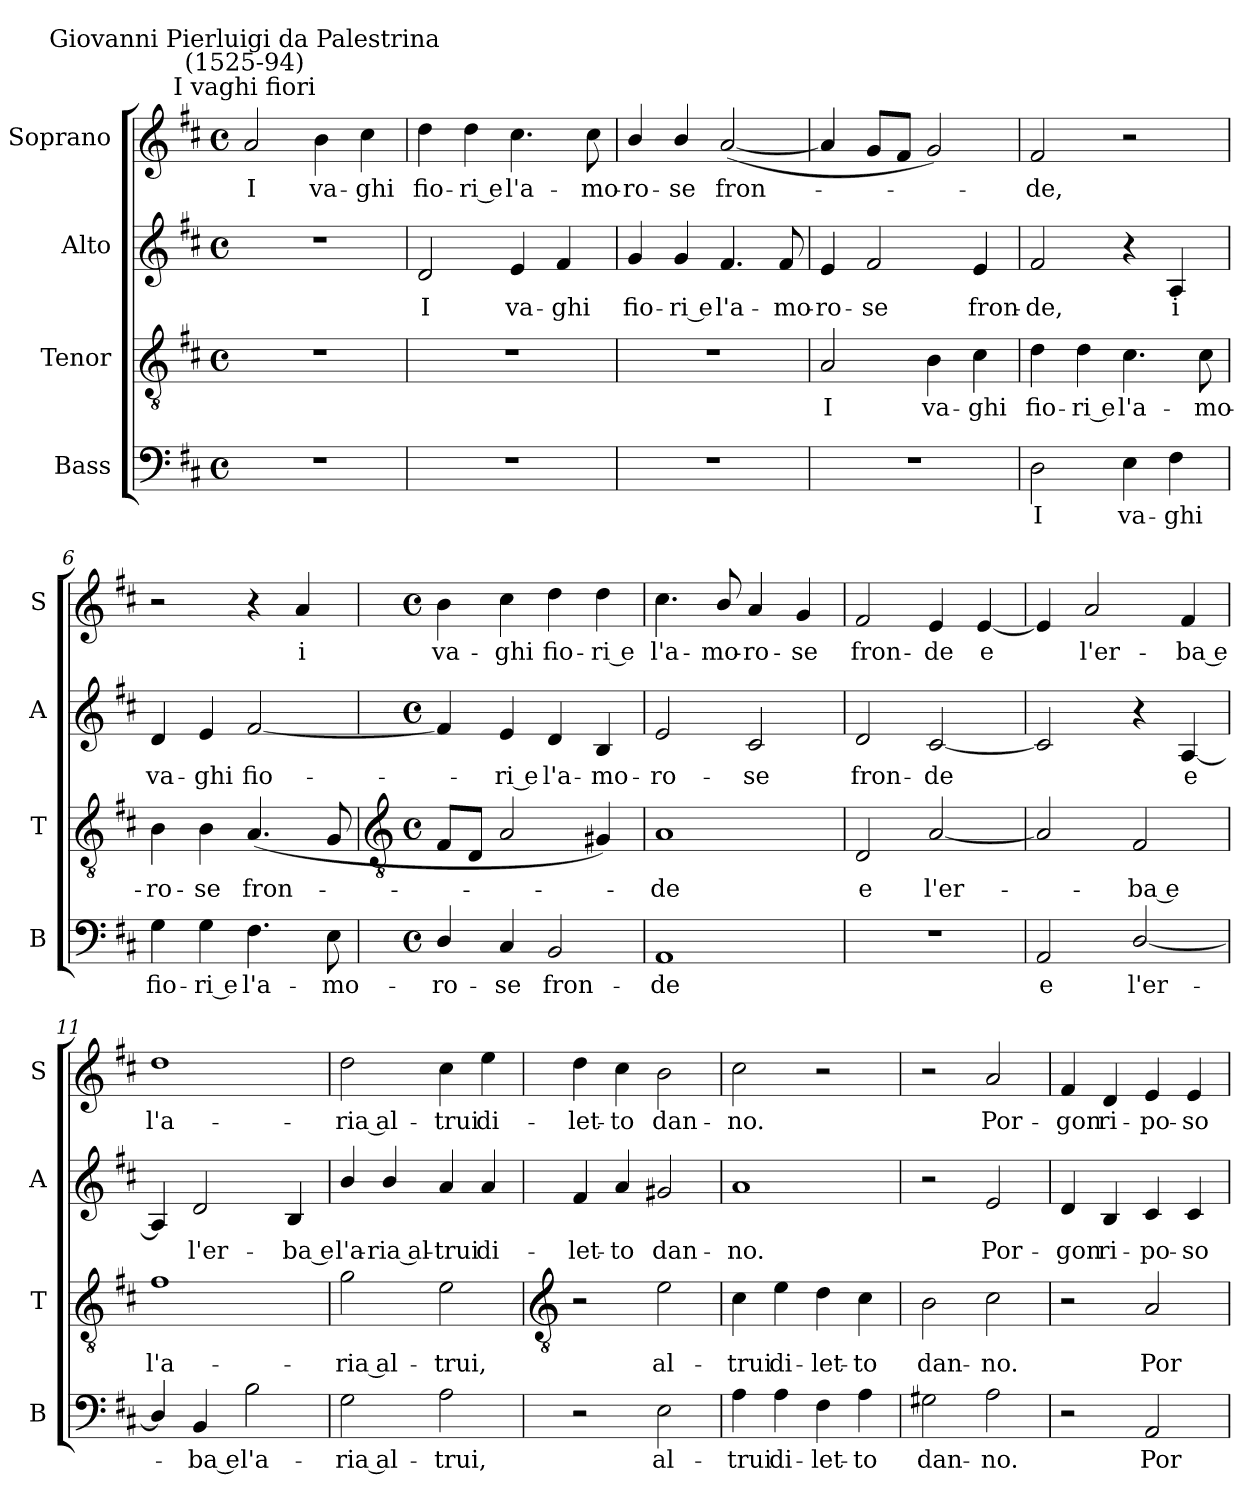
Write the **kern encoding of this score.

**kern	**text	**kern	**text	**kern	**text	**kern	**text
*part4	*part4	*part3	*part3	*part2	*part2	*part1	*part1
*staff4	*staff4	*staff3	*staff3	*staff2	*staff2	*staff1	*staff1
*I"Bass	*	*I"Tenor	*	*I"Alto	*	*I"Soprano	*
*I'B	*	*I'T	*	*I'A	*	*I'S	*
*clefF4	*	*clefGv2	*	*clefG2	*	*clefG2	*
*k[f#c#]	*	*k[f#c#]	*	*k[f#c#]	*	*k[f#c#]	*
*D:	*	*D:	*	*D:	*	*D:	*
*M4/4	*	*M4/4	*	*M4/4	*	*M4/4	*
*met(c)	*	*met(c)	*	*met(c)	*	*met(c)	*
=1	=1	=1	=1	=1	=1	=1	=1
!	!	!	!	!	!	!LO:TX:a:cj:t=I vaghi fiori	!
!	!	!	!	!	!	!LO:TX:a:cj:t=Giovanni Pierluigi da Palestrina\n(1525-94)	!
!	!	!	!	!	!	!	!LO:LY:b
1r	.	1r	.	1r	.	2a	I
!	!	!	!	!	!	!	!LO:LY:b
.	.	.	.	.	.	4b	va-
!	!	!	!	!	!	!	!LO:LY:b
.	.	.	.	.	.	4cc#	-ghi
=2	=2	=2	=2	=2	=2	=2	=2
!	!	!	!	!	!LO:LY:b	!	!LO:LY:b
1r	.	1r	.	2d	I	4dd	fio-
!	!	!	!	!	!	!	!LO:LY:b
.	.	.	.	.	.	4dd	-ri e
!	!	!	!	!	!LO:LY:b	!	!LO:LY:b
.	.	.	.	4e	va-	4.cc#	l'a-
!	!	!	!	!	!LO:LY:b	!	!
.	.	.	.	4f#	-ghi	.	.
!	!	!	!	!	!	!	!LO:LY:b
.	.	.	.	.	.	8cc#	-mo-
=3	=3	=3	=3	=3	=3	=3	=3
!	!	!	!	!	!LO:LY:b	!	!LO:LY:b
1r	.	1r	.	4g	fio-	4b/	-ro-
!	!	!	!	!	!LO:LY:b	!	!LO:LY:b
.	.	.	.	4g	-ri e	4b/	-se
!	!	!	!	!	!LO:LY:b	!	!LO:LY:b
.	.	.	.	4.f#	l'a-	(<[2a	fron-
!	!	!	!	!	!LO:LY:b	!	!
.	.	.	.	8f#	-mo-	.	.
=4	=4	=4	=4	=4	=4	=4	=4
!	!	!	!LO:LY:b	!	!LO:LY:b	!	!
1r	.	2A	I	4e	-ro-	4a]	.
!	!	!	!	!	!LO:LY:b	!	!
.	.	.	.	2f#	-se	8gL	.
.	.	.	.	.	.	8f#J	.
!	!	!	!LO:LY:b	!	!	!	!
.	.	4B	va-	.	.	2g)	.
!	!	!	!LO:LY:b	!	!LO:LY:b	!	!
.	.	4c#	-ghi	4e	fron-	.	.
=5	=5	=5	=5	=5	=5	=5	=5
!	!LO:LY:b	!	!LO:LY:b	!	!LO:LY:b	!	!LO:LY:b
2D	I	4d	fio-	2f#	-de,	2f#	de,
!	!	!	!LO:LY:b	!	!	!	!
.	.	4d	-ri e	.	.	.	.
!	!LO:LY:b	!	!LO:LY:b	!	!	!	!
4E	va-	4.c#	l'a-	4r	.	2r	.
!	!LO:LY:b	!	!	!	!LO:LY:b	!	!
4F#	-ghi	.	.	4A	i	.	.
!	!	!	!LO:LY:b	!	!	!	!
.	.	8c#	-mo-	.	.	.	.
=6	=6	=6	=6	=6	=6	=6	=6
!	!LO:LY:b	!	!LO:LY:b	!	!LO:LY:b	!	!
4G	fio-	4B	-ro-	4d	va-	2r	.
!	!LO:LY:b	!	!LO:LY:b	!	!LO:LY:b	!	!
4G	-ri e	4B	-se	4e	-ghi	.	.
!	!LO:LY:b	!	!LO:LY:b	!	!LO:LY:b	!	!
4.F#	l'a-	(<4.A	fron-	[2f#	fio-	4r	.
!	!	!	!	!	!	!	!LO:LY:b
.	.	.	.	.	.	4a	i
!	!LO:LY:b	!	!	!	!	!	!
8E	-mo-	8G	.	.	.	.	.
!!LO:LB:g=z
=7	=7	=7	=7	=7	=7	=7	=7
*	*	*clefGv2	*	*	*	*	*
*M4/4	*	*M4/4	*	*M4/4	*	*M4/4	*
*met(c)	*	*met(c)	*	*met(c)	*	*met(c)	*
!	!LO:LY:b	!	!	!	!	!	!LO:LY:b
4D/	-ro-	8F#L	.	4f#]	.	4b	va-
.	.	8DJ	.	.	.	.	.
!	!LO:LY:b	!	!	!	!LO:LY:b	!	!LO:LY:b
4C#	-se	2A	.	4e	ri e	4cc#	-ghi
!	!LO:LY:b	!	!	!	!LO:LY:b	!	!LO:LY:b
2BB	fron-	.	.	4d	l'a-	4dd	fio-
!	!	!	!	!	!LO:LY:b	!	!LO:LY:b
.	.	4G#X)	.	4B	-mo-	4dd	-ri e
=8	=8	=8	=8	=8	=8	=8	=8
!	!LO:LY:b	!	!LO:LY:b	!	!LO:LY:b	!	!LO:LY:b
1AA	-de	1A	de	2e	-ro-	4.cc#	l'a-
!	!	!	!	!	!	!	!LO:LY:b
.	.	.	.	.	.	8b/	-mo-
!	!	!	!	!	!LO:LY:b	!	!LO:LY:b
.	.	.	.	2c#	-se	4a	-ro-
!	!	!	!	!	!	!	!LO:LY:b
.	.	.	.	.	.	4g	-se
=9	=9	=9	=9	=9	=9	=9	=9
!	!	!	!LO:LY:b	!	!LO:LY:b	!	!LO:LY:b
1r	.	2D	e	2d	fron-	2f#	fron-
!	!	!	!LO:LY:b	!	!LO:LY:b	!	!LO:LY:b
.	.	[2A	l'er-	[2c#	-de	4e	-de
!	!	!	!	!	!	!	!LO:LY:b
.	.	.	.	.	.	[4e	e
=10	=10	=10	=10	=10	=10	=10	=10
!	!LO:LY:b	!	!	!	!	!	!
2AA	e	2A]	.	2c#]	.	4e]	.
!	!	!	!	!	!	!	!LO:LY:b
.	.	.	.	.	.	2a	l'er-
!	!LO:LY:b	!	!LO:LY:b	!	!	!	!
[2D/	l'er-	2F#	ba e	4r	.	.	.
!	!	!	!	!	!LO:LY:b	!	!LO:LY:b
.	.	.	.	[4A	e	4f#	-ba e
=11	=11	=11	=11	=11	=11	=11	=11
!	!	!	!LO:LY:b	!	!	!	!LO:LY:b
4D/]	.	1f#	l'a-	4A]	.	1dd	l'a-
!	!LO:LY:b	!	!	!	!LO:LY:b	!	!
4BB	-ba e	.	.	2d	l'er-	.	.
!	!LO:LY:b	!	!	!	!	!	!
2B	l'a-	.	.	.	.	.	.
!	!	!	!	!	!LO:LY:b	!	!
.	.	.	.	4B	-ba e	.	.
=12	=12	=12	=12	=12	=12	=12	=12
!	!LO:LY:b	!	!LO:LY:b	!	!LO:LY:b	!	!LO:LY:b
2G	-ria al-	2g	-ria al-	4b/	l'a-	2dd	-ria al-
!	!	!	!	!	!LO:LY:b	!	!
.	.	.	.	4b/	-ria al-	.	.
!	!LO:LY:b	!	!LO:LY:b	!	!LO:LY:b	!	!LO:LY:b
2A	-trui,	2e	-trui,	4a/	-trui	4cc#	-trui
!	!	!	!	!	!LO:LY:b	!	!LO:LY:b
.	.	.	.	4a	di-	4ee	di-
!!LO:LB:g=z
=13	=13	=13	=13	=13	=13	=13	=13
*	*	*clefGv2	*	*	*	*	*
!	!	!	!	!	!LO:LY:b	!	!LO:LY:b
2r	.	2r	.	4f#	-let-	4dd	-let-
!	!	!	!	!	!LO:LY:b	!	!LO:LY:b
.	.	.	.	4a	-to	4cc#	-to
!	!LO:LY:b	!	!LO:LY:b	!	!LO:LY:b	!	!LO:LY:b
2E	al-	2e	al-	2g#X	dan-	2b	dan-
=14	=14	=14	=14	=14	=14	=14	=14
!	!LO:LY:b	!	!LO:LY:b	!	!LO:LY:b	!	!LO:LY:b
4A	-trui	4c#	-trui	1a	-no.	2cc#	-no.
!	!LO:LY:b	!	!LO:LY:b	!	!	!	!
4A	di-	4e	di-	.	.	.	.
!	!LO:LY:b	!	!LO:LY:b	!	!	!	!
4F#	-let-	4d	-let-	.	.	2r	.
!	!LO:LY:b	!	!LO:LY:b	!	!	!	!
4A	-to	4c#	-to	.	.	.	.
=15	=15	=15	=15	=15	=15	=15	=15
!	!LO:LY:b	!	!LO:LY:b	!	!	!	!
2G#X	dan-	2B	dan-	2r	.	2r	.
!	!LO:LY:b	!	!LO:LY:b	!	!LO:LY:b	!	!LO:LY:b
2A	-no.	2c#	-no.	2e	Por-	2a	Por-
=16	=16	=16	=16	=16	=16	=16	=16
!	!	!	!	!	!LO:LY:b	!	!LO:LY:b
2r	.	2r	.	4d	-gon	4f#	-gon
!	!	!	!	!	!LO:LY:b	!	!LO:LY:b
.	.	.	.	4B	ri-	4d	ri-
!	!LO:LY:b	!	!LO:LY:b	!	!LO:LY:b	!	!LO:LY:b
2AA	Por-	2A	Por-	4c#	-po-	4e	-po-
!	!	!	!	!	!LO:LY:b	!	!LO:LY:b
.	.	.	.	4c#	-so	4e	-so
=	=	=	=	=	=	=	=
*-	*-	*-	*-	*-	*-	*-	*-
